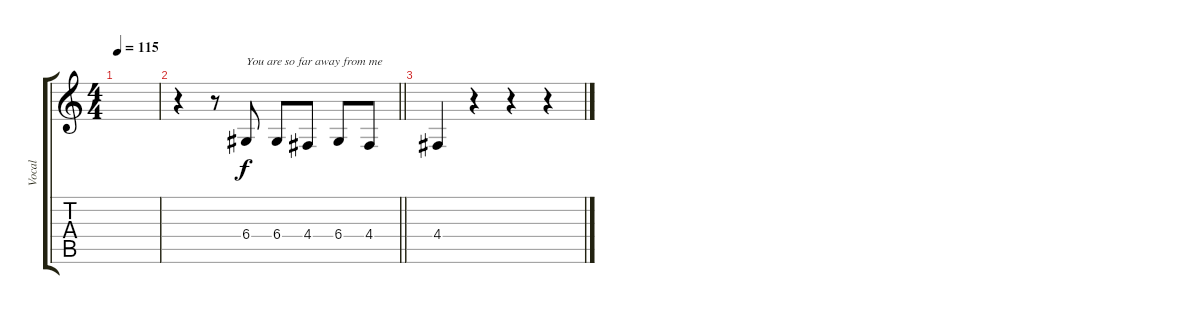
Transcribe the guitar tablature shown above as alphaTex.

\track ("Vocal" "Vocal") {instrument oboe}
\staff {score tabs}
\tuning (E4 B3 G3 D3 A2 E2) {hide}
\ts (4 4)
\tempo 115
\clef g2
\ks c
|
\barLineRight lightlight
r.4 r.8 6.4.8{txt "You are so far away from me"} 6.4.8 4.4.8 6.4.8 4.4.8 |
4.4.4 r.4 r.4 r.4
